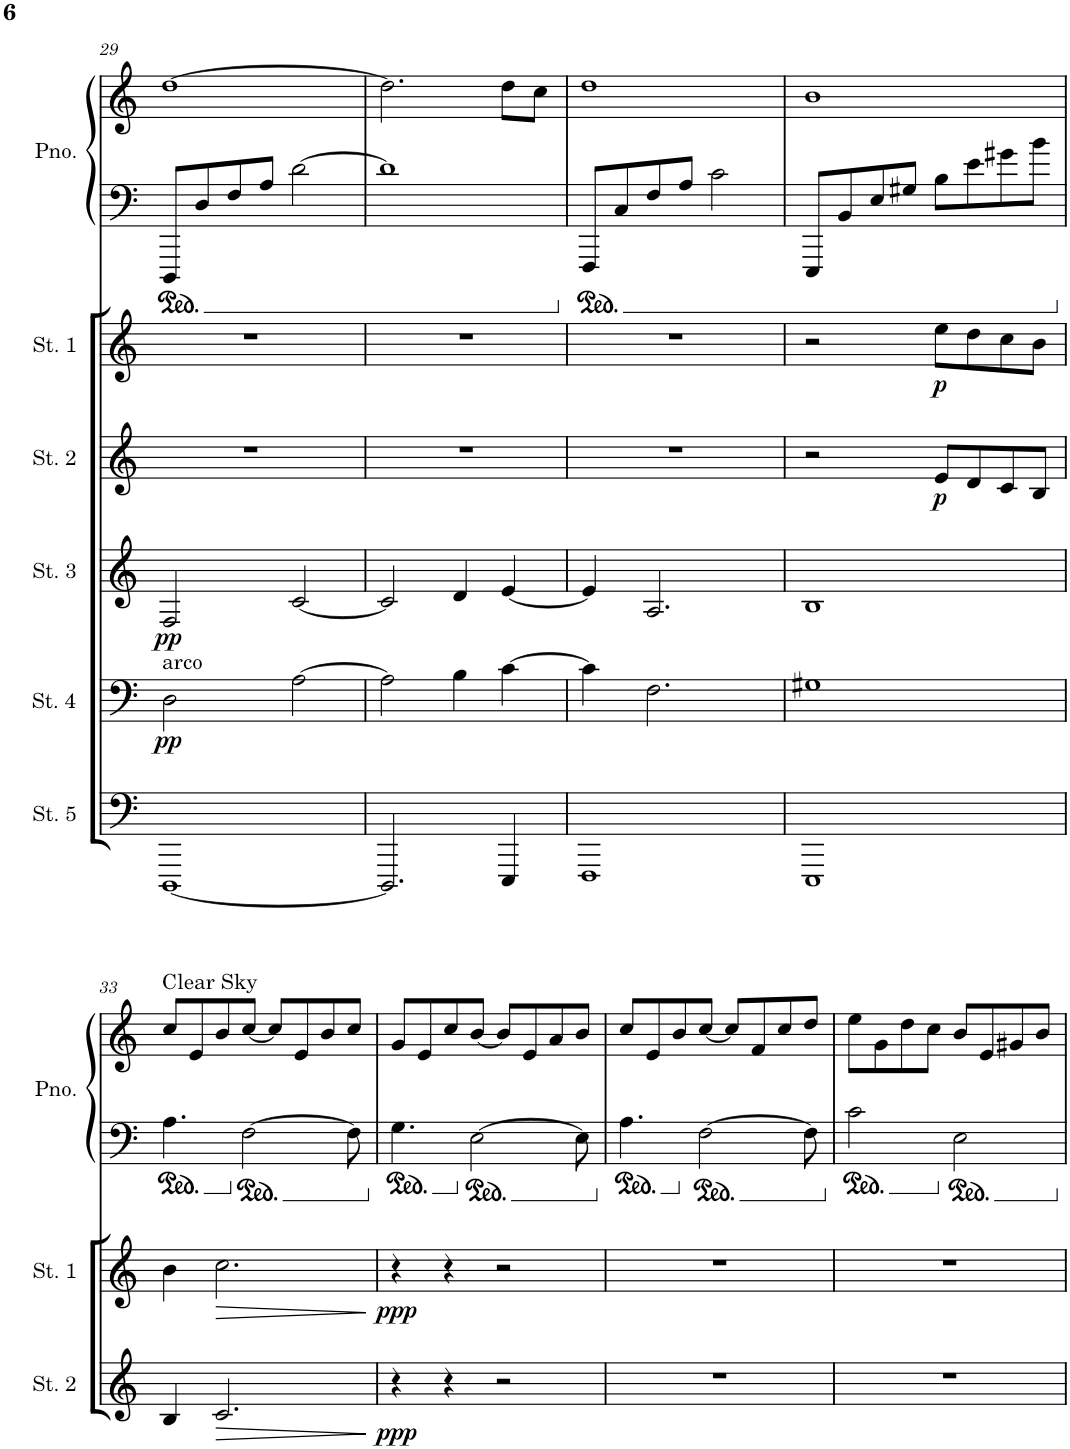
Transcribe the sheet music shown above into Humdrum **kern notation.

**kern	**kern	**dynam	**kern	**dynam	**kern	**dynam	**kern	**dynam	**kern	**kern	**kern
*part7	*part6	*part6	*part5	*part5	*part4	*part4	*part3	*part3	*part2	*part2	*part1
*staff8	*staff7	*staff7	*staff6	*staff6	*staff5	*staff5	*staff4	*staff4	*staff3	*staff2	*staff1
*I"Strings 5	*I"Strings 4	*	*I"Strings 3	*	*I"Strings 2	*	*I"Strings 1	*	*I"Grand Piano	*	*I"Flute
*I'St. 5	*I'St. 4	*	*I'St. 3	*	*I'St. 2	*	*I'St. 1	*	*I'Pno.	*	*I'Fl.
!!LO:PB:g=z
*clefF4	*clefF4	*	*clefG2	*	*clefG2	*	*clefG2	*	*clefF4	*clefG2	*clefG2
*k[]	*k[]	*	*k[]	*	*k[]	*	*k[]	*	*k[]	*k[]	*k[]
*M4/4	*M4/4	*	*M4/4	*	*M4/4	*	*M4/4	*	*M4/4	*M4/4	*M4/4
=29	=29	=29	=29	=29	=29	=29	=29	=29	=29	=29	=29
!	!LO:TX:a:t=arco	!	!	!	!	!	!	!	!	!	!
!	!	!LO:DY:b	!	!LO:DY:b	!	!	!	!	!	!	!
[1DDD	2D\	pp	2F/	pp	1r	.	1r	.	8DDD/L	[1dd	1r
.	.	.	.	.	.	.	.	.	8D/	.	.
.	.	.	.	.	.	.	.	.	8F/	.	.
.	.	.	.	.	.	.	.	.	8A/J	.	.
.	[2A\	.	[2c/	.	.	.	.	.	[2d\	.	.
=30	=30	=30	=30	=30	=30	=30	=30	=30	=30	=30	=30
2.DDD/]	2A\]	.	2c/]	.	1r	.	1r	.	1d]	2.dd\]	1r
.	4B\	.	4d/	.	.	.	.	.	.	.	.
4EEE/	[4c\	.	[4e/	.	.	.	.	.	.	8dd\L	.
.	.	.	.	.	.	.	.	.	.	8cc\J	.
=31	=31	=31	=31	=31	=31	=31	=31	=31	=31	=31	=31
1FFF	4c\]	.	4e/]	.	1r	.	1r	.	8FFF/L	1dd	1r
.	.	.	.	.	.	.	.	.	8C/	.	.
.	2.F\	.	2.A/	.	.	.	.	.	8F/	.	.
.	.	.	.	.	.	.	.	.	8A/J	.	.
.	.	.	.	.	.	.	.	.	2c\	.	.
=32	=32	=32	=32	=32	=32	=32	=32	=32	=32	=32	=32
1EEE	1G#X	.	1B	.	2r	.	2r	.	8EEE/L	1b	1r
.	.	.	.	.	.	.	.	.	8BB/	.	.
.	.	.	.	.	.	.	.	.	8E/	.	.
.	.	.	.	.	.	.	.	.	8G#X/J	.	.
!	!	!	!	!	!	!LO:DY:b	!	!LO:DY:b	!	!	!
.	.	.	.	.	8e/L	p	8ee\L	p	8B\L	.	.
.	.	.	.	.	8d/	.	8dd\	.	8e\	.	.
.	.	.	.	.	8c/	.	8cc\	.	8g#X\	.	.
.	.	.	.	.	8B/J	.	8b\J	.	8b\J	.	.
!!LO:LB:g=z
=33	=33	=33	=33	=33	=33	=33	=33	=33	=33	=33	=33
!	!	!	!	!	!	!	!	!	!	!LO:TX:a:t=Clear Sky	!
1r	1r	.	1r	.	4B/	.	4b\	.	4.A\	8cc/L	1r
.	.	.	.	.	.	.	.	.	.	8e/	.
!	!	!	!	!	!	!LO:HP:b	!	!LO:HP:b	!	!	!
.	.	.	.	.	2.c/	>	2.cc\	>	.	8b/	.
.	.	.	.	.	.	.	.	.	[2F\	[8cc/J	.
.	.	.	.	.	.	.	.	.	.	8cc/L]	.
.	.	.	.	.	.	.	.	.	.	8e/	.
.	.	.	.	.	.	.	.	.	.	8b/	.
.	.	.	.	.	.	.	.	.	8F\]	8cc/J	.
.	.	.	.	.	.	]	.	]	.	.	.
=34	=34	=34	=34	=34	=34	=34	=34	=34	=34	=34	=34
!	!	!	!	!	!	!LO:DY:b	!	!LO:DY:b	!	!	!
1r	1r	.	1r	.	4r	ppp	4r	ppp	4.G\	8g/L	1r
.	.	.	.	.	.	.	.	.	.	8e/	.
.	.	.	.	.	4r	.	4r	.	.	8cc/	.
.	.	.	.	.	.	.	.	.	[2E\	[8b/J	.
.	.	.	.	.	2r	.	2r	.	.	8b/L]	.
.	.	.	.	.	.	.	.	.	.	8e/	.
.	.	.	.	.	.	.	.	.	.	8a/	.
.	.	.	.	.	.	.	.	.	8E\]	8b/J	.
=35	=35	=35	=35	=35	=35	=35	=35	=35	=35	=35	=35
1r	1r	.	1r	.	1r	.	1r	.	4.A\	8cc/L	1r
.	.	.	.	.	.	.	.	.	.	8e/	.
.	.	.	.	.	.	.	.	.	.	8b/	.
.	.	.	.	.	.	.	.	.	[2F\	[8cc/J	.
.	.	.	.	.	.	.	.	.	.	8cc/L]	.
.	.	.	.	.	.	.	.	.	.	8f/	.
.	.	.	.	.	.	.	.	.	.	8cc/	.
.	.	.	.	.	.	.	.	.	8F\]	8dd/J	.
=36	=36	=36	=36	=36	=36	=36	=36	=36	=36	=36	=36
1r	1r	.	1r	.	1r	.	1r	.	2c\	8ee\L	1r
.	.	.	.	.	.	.	.	.	.	8g\	.
.	.	.	.	.	.	.	.	.	.	8dd\	.
.	.	.	.	.	.	.	.	.	.	8cc\J	.
.	.	.	.	.	.	.	.	.	2E\	8b/L	.
.	.	.	.	.	.	.	.	.	.	8e/	.
.	.	.	.	.	.	.	.	.	.	8g#X/	.
.	.	.	.	.	.	.	.	.	.	8b/J	.
=	=	=	=	=	=	=	=	=	=	=	=
*-	*-	*-	*-	*-	*-	*-	*-	*-	*-	*-	*-
